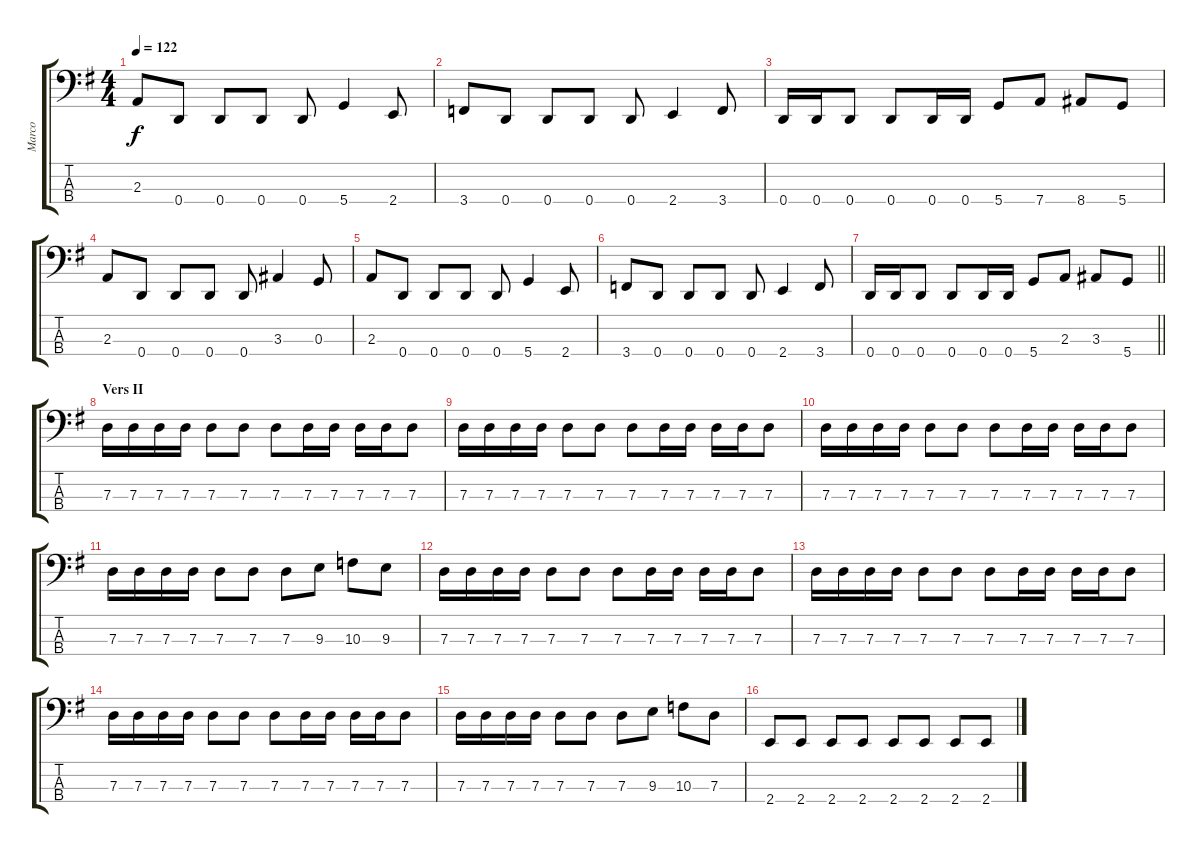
\track ("Marco" "Marco") {instrument electricbassfinger}
\staff {score tabs}
\tuning (F2 C2 G1 D1) {hide}
\ts (4 4)
\tempo 122
\clef f4
\ks g
2.3.8{dy f} 0.4.8 0.4.8 0.4.8 0.4.8 5.4.4 2.4.8 |
3.4.8 0.4.8 0.4.8 0.4.8 0.4.8 2.4.4 3.4.8 |
0.4.16 0.4.16 0.4.8 0.4.8 0.4.16 0.4.16 5.4.8 7.4.8 8.4.8 5.4.8 |
2.3.8 0.4.8 0.4.8 0.4.8 0.4.8 3.3.4 0.3.8 |
2.3.8 0.4.8 0.4.8 0.4.8 0.4.8 5.4.4 2.4.8 |
3.4.8 0.4.8 0.4.8 0.4.8 0.4.8 2.4.4 3.4.8 |
\barLineRight lightlight
0.4.16 0.4.16 0.4.8 0.4.8 0.4.16 0.4.16 5.4.8 2.3.8 3.3.8 5.4.8 |
\section ("" "Vers II")
7.3.16 7.3.16 7.3.16 7.3.16 7.3.8 7.3.8 7.3.8 7.3.16 7.3.16 7.3.16 7.3.16 7.3.8 |
7.3.16 7.3.16 7.3.16 7.3.16 7.3.8 7.3.8 7.3.8 7.3.16 7.3.16 7.3.16 7.3.16 7.3.8 |
7.3.16 7.3.16 7.3.16 7.3.16 7.3.8 7.3.8 7.3.8 7.3.16 7.3.16 7.3.16 7.3.16 7.3.8 |
7.3.16 7.3.16 7.3.16 7.3.16 7.3.8 7.3.8 7.3.8 9.3.8 10.3.8 9.3.8 |
7.3.16 7.3.16 7.3.16 7.3.16 7.3.8 7.3.8 7.3.8 7.3.16 7.3.16 7.3.16 7.3.16 7.3.8 |
7.3.16 7.3.16 7.3.16 7.3.16 7.3.8 7.3.8 7.3.8 7.3.16 7.3.16 7.3.16 7.3.16 7.3.8 |
7.3.16 7.3.16 7.3.16 7.3.16 7.3.8 7.3.8 7.3.8 7.3.16 7.3.16 7.3.16 7.3.16 7.3.8 |
7.3.16 7.3.16 7.3.16 7.3.16 7.3.8 7.3.8 7.3.8 9.3.8 10.3.8 7.3.8 |
2.4.8 2.4.8 2.4.8 2.4.8 2.4.8 2.4.8 2.4.8 2.4.8
